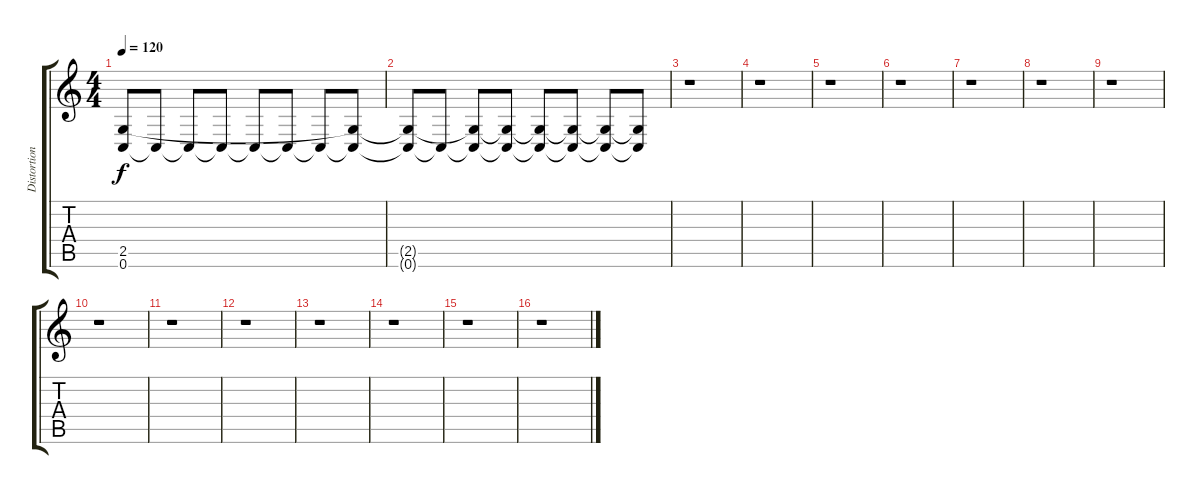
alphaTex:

\track ("Distortion Guitar" "Distortion") {instrument distortionguitar}
\staff {score tabs}
\tuning (C4 G3 Eb3 Bb2 F2 C2) {hide}
\ts (4 4)
\tempo 120
\clef g2
\ks c
(2.5 0.6).8{dy f} 0.6{t}.8 0.6{t}.8 0.6{t}.8 0.6{t}.8 0.6{t}.8 0.6{t}.8 (2.5{t} 0.6{t}).8 |
(2.5{t} 0.6{t}).8 0.6{t}.8 (2.5{t} 0.6{t}).8 (2.5{t} 0.6{t}).8 (2.5{t} 0.6{t}).8 (2.5{t} 0.6{t}).8 (2.5{t} 0.6{t}).8 (2.5{t} 0.6{t}).8 |
r.1 |
r.1 |
r.1 |
r.1 |
r.1 |
r.1 |
r.1 |
r.1 |
r.1 |
r.1 |
r.1 |
r.1 |
r.1 |
r.1
